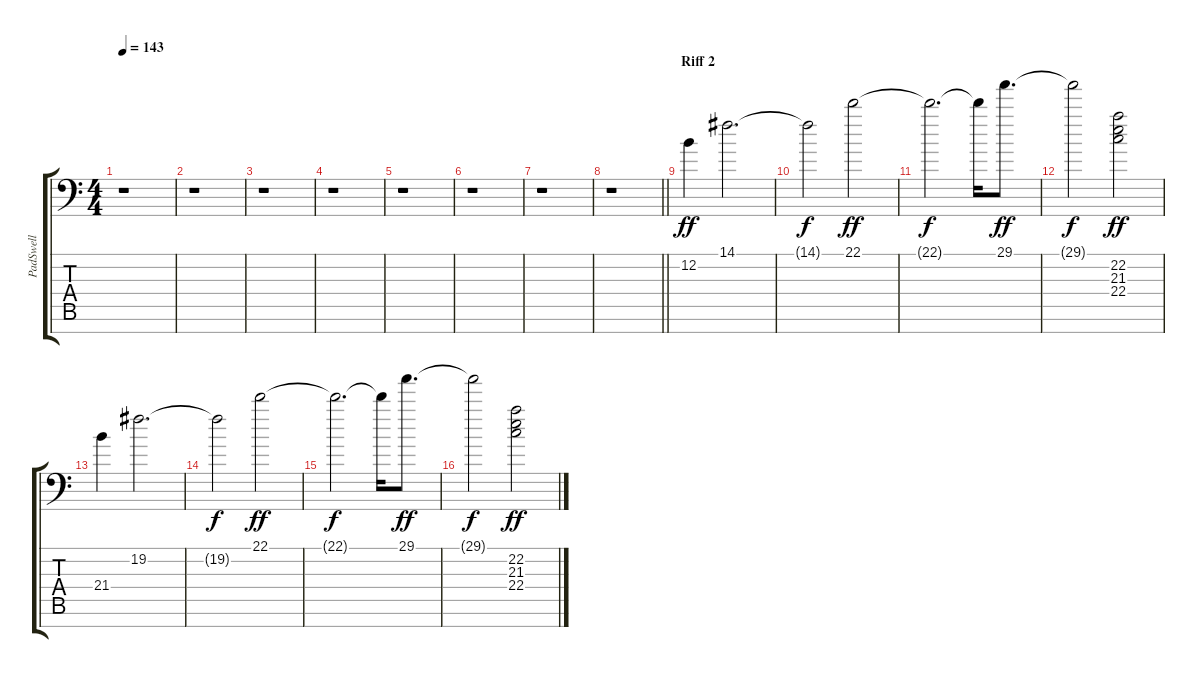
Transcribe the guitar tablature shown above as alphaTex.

\track ("PadSwell" "PadSwell") {instrument pad8sweep}
\staff {score tabs}
\tuning (E4 B3 G3 D3 A2 E2 C-1) {hide}
\ts (4 4)
\tempo 143
\clef f4
\ks c
r.1{dy ff} |
r.1 |
r.1 |
r.1 |
r.1 |
r.1 |
r.1 |
\barLineRight lightlight
r.1 |
\section ("" "Riff 2")
12.2.4 14.1.2{d} |
14.1{t}.2{dy f} 22.1.2{dy ff} |
22.1{t}.2{d dy f} 22.1{t}.16 29.1.8{d dy ff} |
29.1{t}.2{dy f} (22.2 21.3 22.4).2{dy ff} |
21.4.4 19.2.2{d} |
19.2{t}.2{dy f} 22.1.2{dy ff} |
22.1{t}.2{d dy f} 22.1{t}.16 29.1.8{d dy ff} |
29.1{t}.2{dy f} (22.2 21.3 22.4).2{dy ff}
